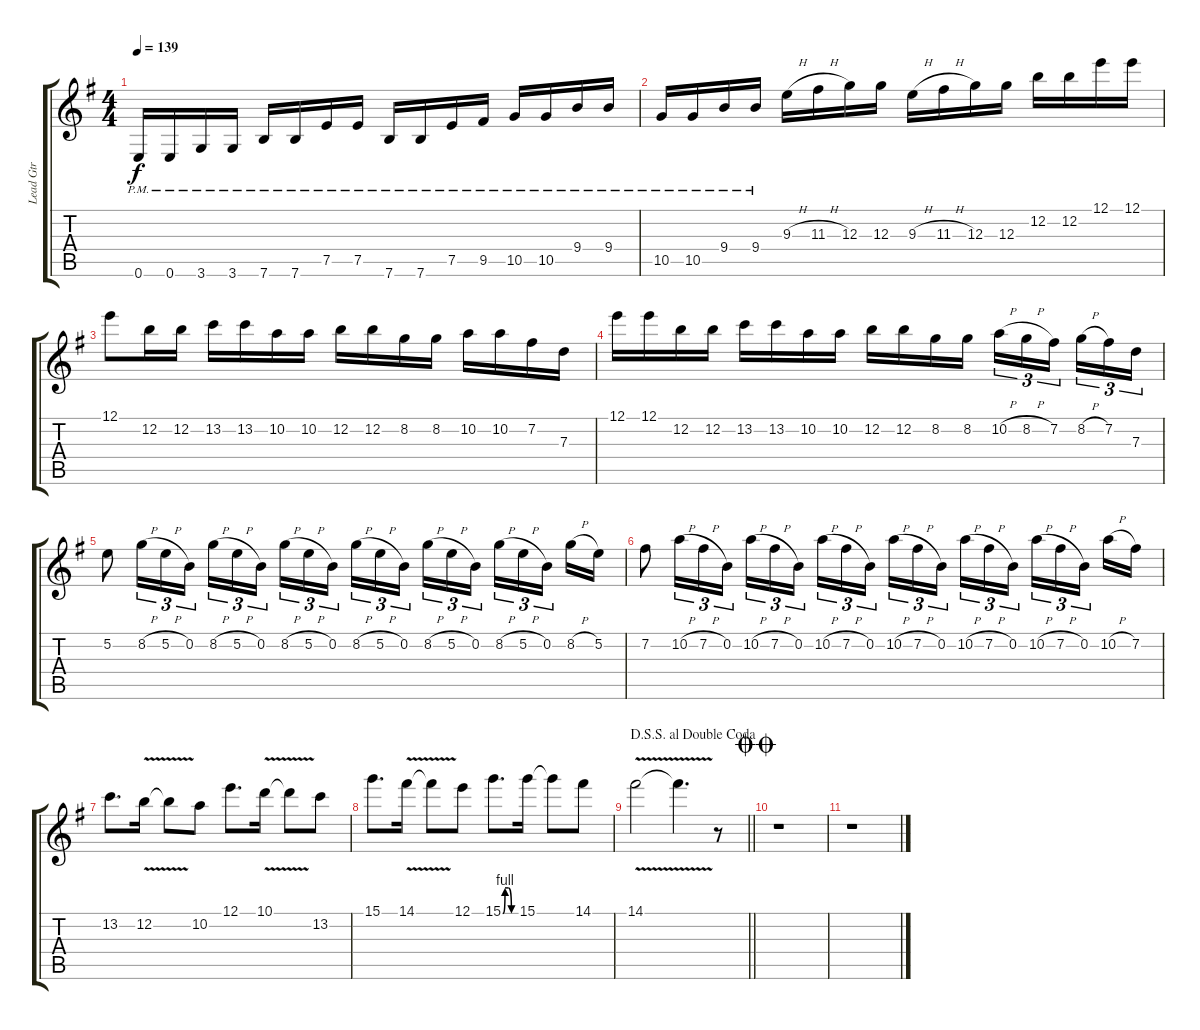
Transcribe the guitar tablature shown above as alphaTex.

\track ("Lead Gtr" "Lead Gtr") {instrument distortionguitar}
\staff {score tabs}
\tuning (E4 B3 G3 D3 A2 E2) {hide}
\ts (4 4)
\tempo 139
\clef g2
\ks g
0.6{pm}.16{dy f} 0.6{pm}.16 3.6{pm}.16 3.6{pm}.16 7.6{pm}.16 7.6{pm}.16 7.5{pm}.16 7.5{pm}.16 7.6{pm}.16 7.6{pm}.16 7.5{pm}.16 9.5{pm}.16 10.5{pm}.16 10.5{pm}.16 9.4{pm}.16 9.4{pm}.16 |
10.5{pm}.16 10.5{pm}.16 9.4{pm}.16 9.4{pm}.16 9.3{h}.16 11.3{h}.16 12.3.16 12.3.16 9.3{h}.16 11.3{h}.16 12.3.16 12.3.16 12.2.16 12.2.16 12.1.16 12.1.16 |
12.1.8 12.2.16 12.2.16 13.2.16 13.2.16 10.2.16 10.2.16 12.2.16 12.2.16 8.2.16 8.2.16 10.2.16 10.2.16 7.2.16 7.3.16 |
12.1.16 12.1.16 12.2.16 12.2.16 13.2.16 13.2.16 10.2.16 10.2.16 12.2.16 12.2.16 8.2.16 8.2.16 10.2{h}.16{tu (3 2)} 8.2{h}.16{tu (3 2)} 7.2.16{tu (3 2) beam splitsecondary} 8.2{h}.16{tu (3 2)} 7.2.16{tu (3 2)} 7.3.16{tu (3 2)} |
5.2.8 8.2{h}.16{tu (3 2)} 5.2{h}.16{tu (3 2)} 0.2.16{tu (3 2)} 8.2{h}.16{tu (3 2)} 5.2{h}.16{tu (3 2)} 0.2.16{tu (3 2) beam splitsecondary} 8.2{h}.16{tu (3 2)} 5.2{h}.16{tu (3 2)} 0.2.16{tu (3 2)} 8.2{h}.16{tu (3 2)} 5.2{h}.16{tu (3 2)} 0.2.16{tu (3 2) beam splitsecondary} 8.2{h}.16{tu (3 2)} 5.2{h}.16{tu (3 2)} 0.2.16{tu (3 2)} 8.2{h}.16{tu (3 2)} 5.2{h}.16{tu (3 2)} 0.2.16{tu (3 2) beam splitsecondary} 8.2{h}.16 5.2.16 |
7.2.8 10.2{h}.16{tu (3 2)} 7.2{h}.16{tu (3 2)} 0.2.16{tu (3 2)} 10.2{h}.16{tu (3 2)} 7.2{h}.16{tu (3 2)} 0.2.16{tu (3 2) beam splitsecondary} 10.2{h}.16{tu (3 2)} 7.2{h}.16{tu (3 2)} 0.2.16{tu (3 2)} 10.2{h}.16{tu (3 2)} 7.2{h}.16{tu (3 2)} 0.2.16{tu (3 2) beam splitsecondary} 10.2{h}.16{tu (3 2)} 7.2{h}.16{tu (3 2)} 0.2.16{tu (3 2)} 10.2{h}.16{tu (3 2)} 7.2{h}.16{tu (3 2)} 0.2.16{tu (3 2) beam splitsecondary} 10.2{h}.16 7.2.16 |
13.2.8{d} 12.2{v}.16 12.2{v t}.8 10.2.8 12.1.8{d} 10.1{v}.16 10.1{v t}.8 13.2.8 |
15.1.8{d} 14.1{v}.16 14.1{v t}.8 12.1.8 15.1{be (custom 0 0 10 4 25 4 40 0 60 0)}.8{d} 15.1.16 15.1{t}.8 14.1.8 |
\jump dalsegnosegnoaldoublecoda
\barLineRight lightlight
14.1{v}.2 14.1{v t}.4{d} r.8 |
\jump doublecoda
r.1 |
r.1
